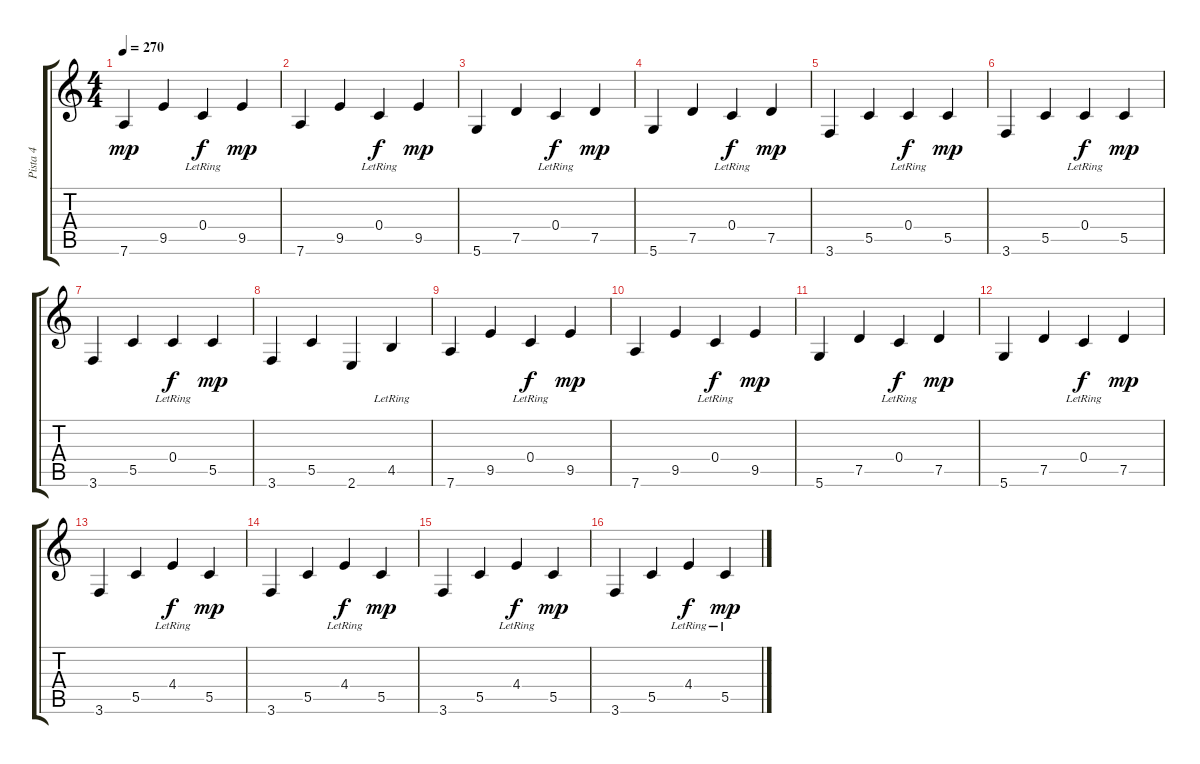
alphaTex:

\track ("Pista 4" "Pista 4") {instrument distortionguitar}
\staff {score tabs}
\tuning (D4 A3 F3 C3 G2 D2) {hide}
\ts (4 4)
\tempo 270
\clef g2
\ks c
7.6.4{dy mp} 9.5.4 0.4{lr}.4{dy f} 9.5.4{dy mp} |
7.6.4 9.5.4 0.4{lr}.4{dy f} 9.5.4{dy mp} |
5.6.4 7.5.4 0.4{lr}.4{dy f} 7.5.4{dy mp} |
5.6.4 7.5.4 0.4{lr}.4{dy f} 7.5.4{dy mp} |
3.6.4 5.5.4 0.4{lr}.4{dy f} 5.5.4{dy mp} |
3.6.4 5.5.4 0.4{lr}.4{dy f} 5.5.4{dy mp} |
3.6.4 5.5.4 0.4{lr}.4{dy f} 5.5.4{dy mp} |
3.6.4 5.5.4 2.6.4 4.5{lr}.4 |
7.6.4 9.5.4 0.4{lr}.4{dy f} 9.5.4{dy mp} |
7.6.4 9.5.4 0.4{lr}.4{dy f} 9.5.4{dy mp} |
5.6.4 7.5.4 0.4{lr}.4{dy f} 7.5.4{dy mp} |
5.6.4 7.5.4 0.4{lr}.4{dy f} 7.5.4{dy mp} |
3.6.4 5.5.4 4.4{lr}.4{dy f} 5.5.4{dy mp} |
3.6.4 5.5.4 4.4{lr}.4{dy f} 5.5.4{dy mp} |
3.6.4 5.5.4 4.4{lr}.4{dy f} 5.5.4{dy mp} |
3.6.4 5.5.4 4.4{lr}.4{dy f} 5.5{lr}.4{dy mp}
